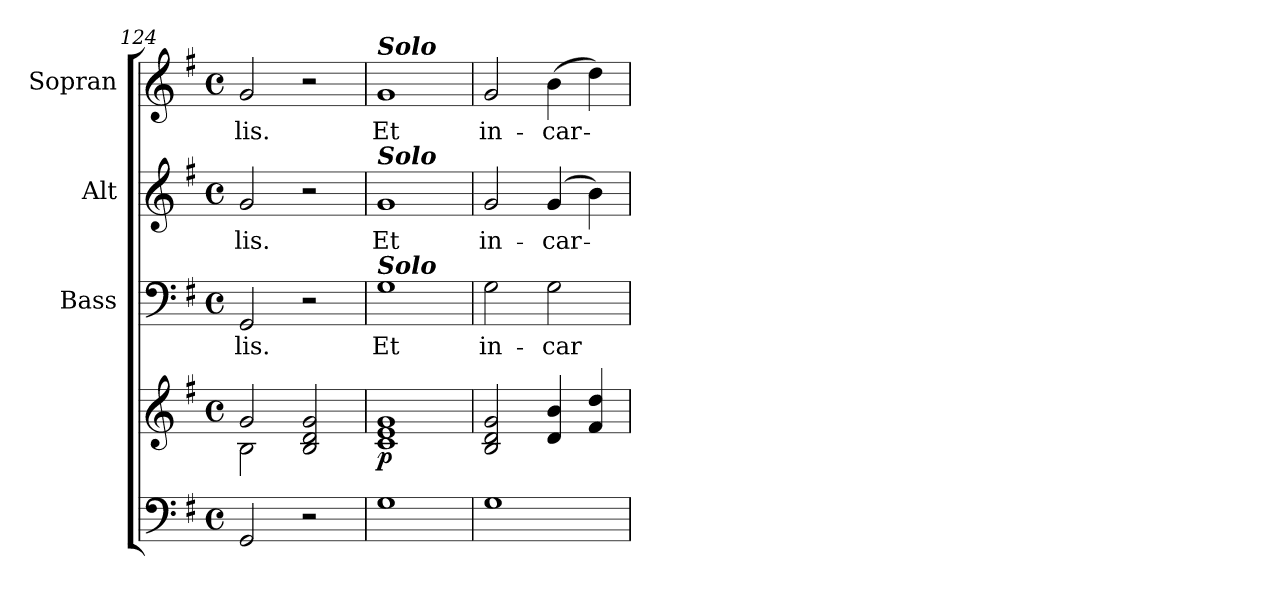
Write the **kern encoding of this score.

**kern	**kern	**dynam	**kern	**text	**kern	**text	**kern	**text
*part4	*part4	*part4	*part3	*part3	*part2	*part2	*part1	*part1
*staff5	*staff4	*staff4/5	*staff3	*staff3	*staff2	*staff2	*staff1	*staff1
*	*	*	*I"Bass	*	*I"Alt	*	*I"Sopran	*
*	*	*	*I'B.	*	*I'A.	*	*I'S.	*
*clefF4	*clefG2	*	*clefF4	*	*clefG2	*	*clefG2	*
*k[f#]	*k[f#]	*	*k[f#]	*	*k[f#]	*	*k[f#]	*
*G:	*G:	*	*G:	*	*G:	*	*G:	*
*M4/4	*M4/4	*	*M4/4	*	*M4/4	*	*M4/4	*
*met(c)	*met(c)	*	*met(c)	*	*met(c)	*	*met(c)	*
=124	=124	=124	=124	=124	=124	=124	=124	=124
*	*^	*	*	*	*	*	*	*
!	!	!	!	!	!LO:LY:b	!	!LO:LY:b	!	!LO:LY:b
2GG/	2g/	2B\	.	2GG/	-lis.	2g/	-lis.	2g/	-lis.
2r	2B/ 2d/ 2g/	2ryy	.	2r	.	2r	.	2r	.
=125	=125	=125	=125	=125	=125	=125	=125	=125	=125
!	!	!	!	!	!	!	!	!LO:TX:a:Bi:t=Solo	!
!	!	!	!	!	!	!LO:TX:a:Bi:t=Solo	!	!	!
!	!	!	!	!LO:TX:a:Bi:t=Solo	!	!	!	!	!
!	!	!	!LO:DY:b	!	!LO:LY:b	!	!LO:LY:b	!	!LO:LY:b
*	*v	*v	*	*	*	*	*	*	*
1G	1c 1e 1g	p	1G	Et	1g	Et	1g	Et
=126	=126	=126	=126	=126	=126	=126	=126	=126
!	!	!	!	!LO:LY:b	!	!LO:LY:b	!	!LO:LY:b
1G	2B/ 2d/ 2g/	.	2G\	in-	2g/	in-	2g/	in-
!	!	!	!	!LO:LY:b	!	!LO:LY:b	!	!LO:LY:b
.	4d/ 4b/	.	2G\	-car-	(4g/	-car-	(>4b\	-car-
.	4f#/ 4dd/	.	.	.	4b\)	.	4dd\)	.
=	=	=	=	=	=	=	=	=
*-	*-	*-	*-	*-	*-	*-	*-	*-
